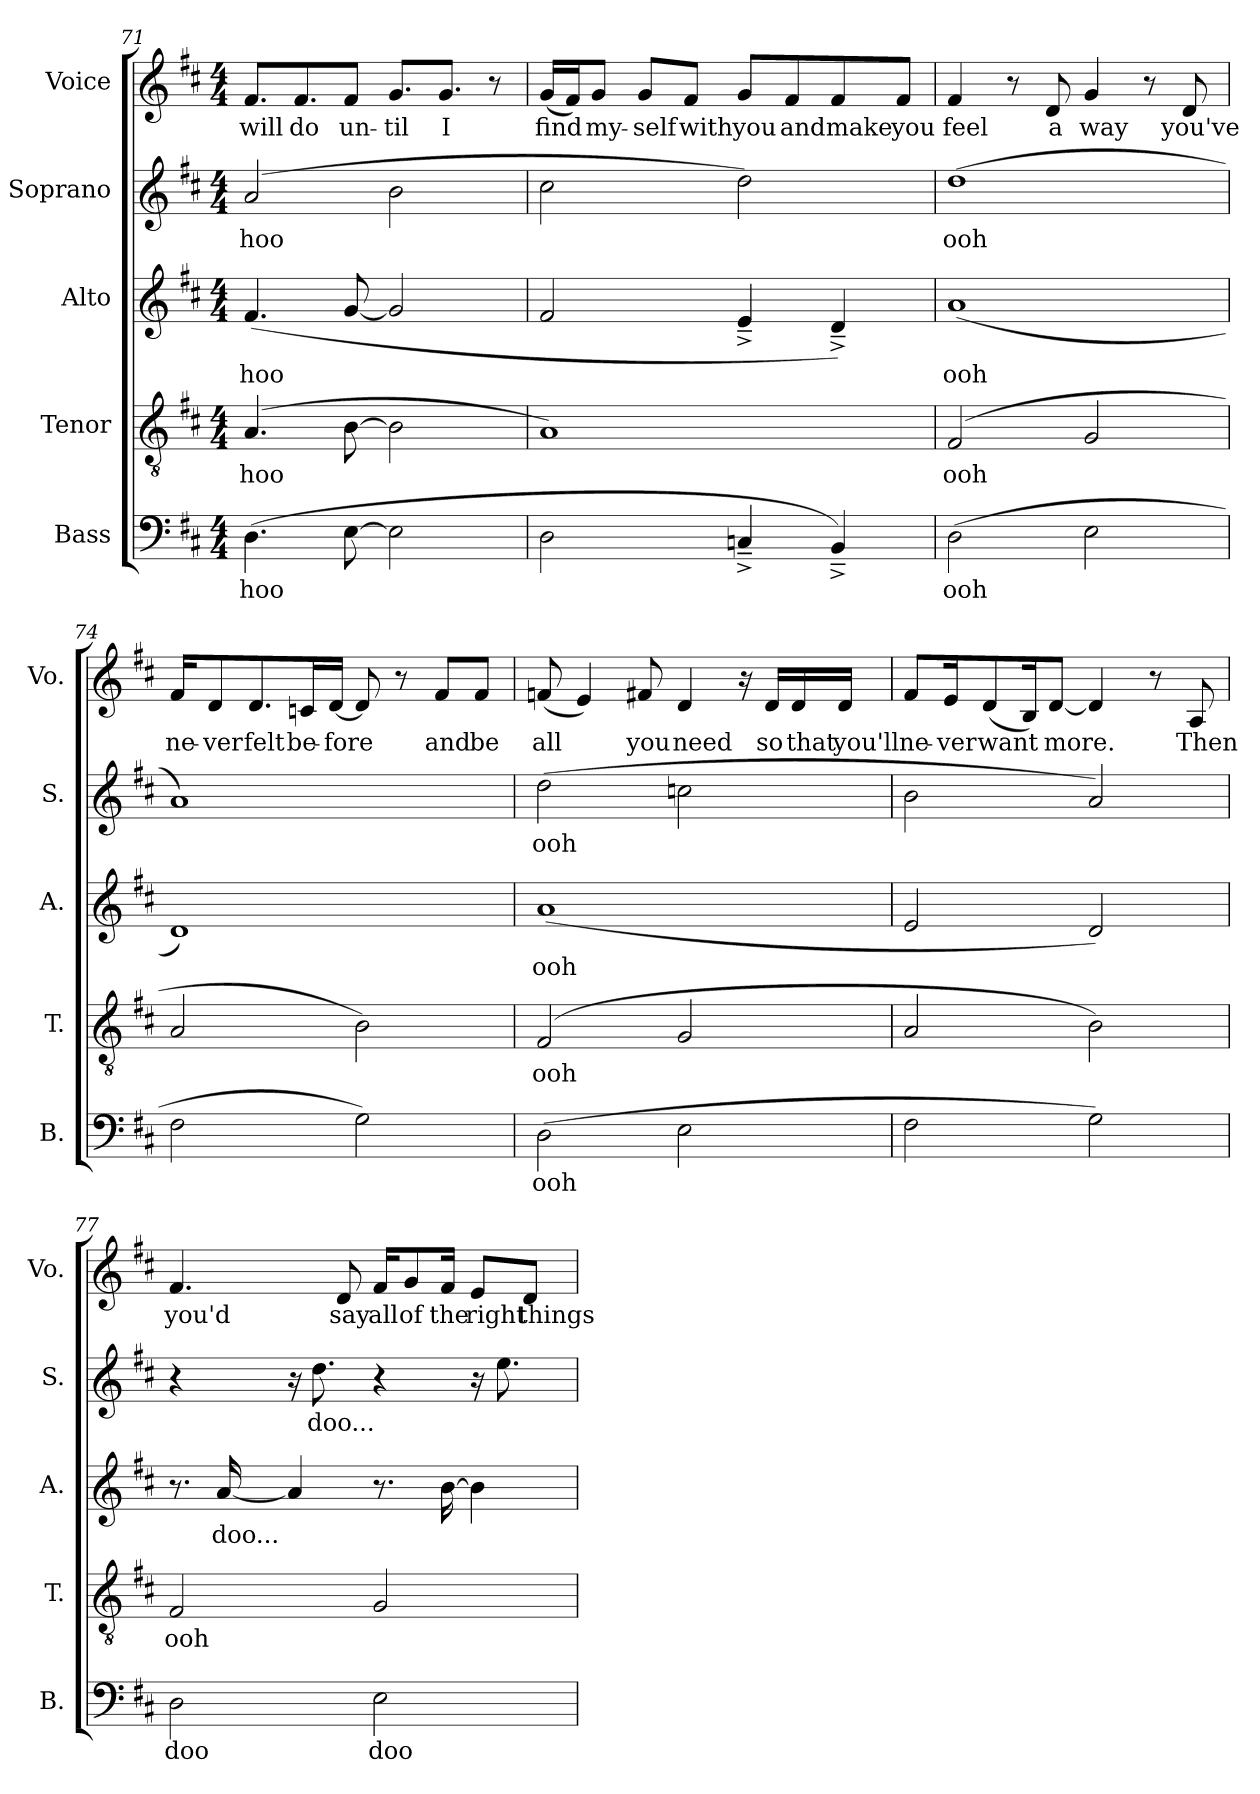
**kern	**text	**kern	**text	**kern	**text	**kern	**text	**kern	**text
*part5	*part5	*part4	*part4	*part3	*part3	*part2	*part2	*part1	*part1
*staff5	*staff5	*staff4	*staff4	*staff3	*staff3	*staff2	*staff2	*staff1	*staff1
*I"Bass	*	*I"Tenor	*	*I"Alto	*	*I"Soprano	*	*I"Voice	*
*I'B.	*	*I'T.	*	*I'A.	*	*I'S.	*	*I'Vo.	*
*clefF4	*	*clefGv2	*	*clefG2	*	*clefG2	*	*clefG2	*
*k[f#c#]	*	*k[f#c#]	*	*k[f#c#]	*	*k[f#c#]	*	*k[f#c#]	*
*M4/4	*	*M4/4	*	*M4/4	*	*M4/4	*	*M4/4	*
=71	=71	=71	=71	=71	=71	=71	=71	=71	=71
(4.D\	hoo	(4.A/	hoo	(4.f#/	hoo	(2a/	hoo	8.f#/L	will
.	.	.	.	.	.	.	.	8.f#/	do
[8E\	.	[8B\	.	[8g/	.	.	.	8f#/J	un-
2E\]	.	2B\]	.	2g/]	.	2b\	.	8.g/L	-til
.	.	.	.	.	.	.	.	8.g/J	I
.	.	.	.	.	.	.	.	8r	.
=72	=72	=72	=72	=72	=72	=72	=72	=72	=72
2D\	.	1A)	.	2f#/	.	2cc#\	.	(16g/LL	find
.	.	.	.	.	.	.	.	16f#/J)	.
.	.	.	.	.	.	.	.	8g/J	my-
.	.	.	.	.	.	.	.	8g/L	-self
.	.	.	.	.	.	.	.	8f#/J	with
4Cn^~/	.	.	.	4e^~/	.	2dd\)	.	8g/L	you
.	.	.	.	.	.	.	.	8f#/	and
4BB^~/)	.	.	.	4d^~/)	.	.	.	8f#/	make
.	.	.	.	.	.	.	.	8f#/J	you
!!LO:LB:g=z
=73	=73	=73	=73	=73	=73	=73	=73	=73	=73
(2D\	ooh	(2F#/	ooh	(1a	ooh	(1dd	ooh	4f#/	feel
.	.	.	.	.	.	.	.	8r	.
.	.	.	.	.	.	.	.	8d/	a
2E\	.	2G/	.	.	.	.	.	4g/	way
.	.	.	.	.	.	.	.	8r	.
.	.	.	.	.	.	.	.	8d/	you've
=74	=74	=74	=74	=74	=74	=74	=74	=74	=74
2F#\	.	2A/	.	1d)	.	1a)	.	16f#/KL	ne-
.	.	.	.	.	.	.	.	8d/	-ver
.	.	.	.	.	.	.	.	8.d/	felt
.	.	.	.	.	.	.	.	16cn/L	be-
.	.	.	.	.	.	.	.	[16d/JJ	-fore
2G\)	.	2B\)	.	.	.	.	.	8d/]	.
.	.	.	.	.	.	.	.	8r	.
.	.	.	.	.	.	.	.	8f#/L	and
.	.	.	.	.	.	.	.	8f#/J	be
=75	=75	=75	=75	=75	=75	=75	=75	=75	=75
(2D\	ooh	(2F#/	ooh	(1a	ooh	(2dd\	ooh	(8fn/	all
.	.	.	.	.	.	.	.	4e/)	.
.	.	.	.	.	.	.	.	8f#X/	you
2E\	.	2G/	.	.	.	2ccn\	.	4d/	need
.	.	.	.	.	.	.	.	16r	.
.	.	.	.	.	.	.	.	16d/LL	so
.	.	.	.	.	.	.	.	16d/	that
.	.	.	.	.	.	.	.	16d/JJ	you'll
!!LO:PB:g=z
=76	=76	=76	=76	=76	=76	=76	=76	=76	=76
2F#\	.	2A/	.	2e/	.	2b\	.	8f#/L	ne-
.	.	.	.	.	.	.	.	16e/K	-ver
.	.	.	.	.	.	.	.	(8d/	want
.	.	.	.	.	.	.	.	16B/K)	.
.	.	.	.	.	.	.	.	[8d/J	more.
2G\)	.	2B\)	.	2d/)	.	2a/)	.	4d/]	.
.	.	.	.	.	.	.	.	8r	.
.	.	.	.	.	.	.	.	8A/	Then
=77	=77	=77	=77	=77	=77	=77	=77	=77	=77
2D\	doo	2F#/	ooh	8.r	.	4r	.	4.f#/	you'd
.	.	.	.	[16a/	doo...	.	.	.	.
.	.	.	.	4a/]	.	16r	.	.	.
.	.	.	.	.	.	8.dd\	doo...	.	.
.	.	.	.	.	.	.	.	8d/	say
2E\	doo	2G/	.	8.r	.	4r	.	16f#/KL	all
.	.	.	.	.	.	.	.	8g/	of
.	.	.	.	[16b\	.	.	.	16f#/Jk	the
.	.	.	.	4b\]	.	16r	.	8e/L	right
.	.	.	.	.	.	8.ee\	.	.	.
.	.	.	.	.	.	.	.	8d/J	things
=	=	=	=	=	=	=	=	=	=
*-	*-	*-	*-	*-	*-	*-	*-	*-	*-
